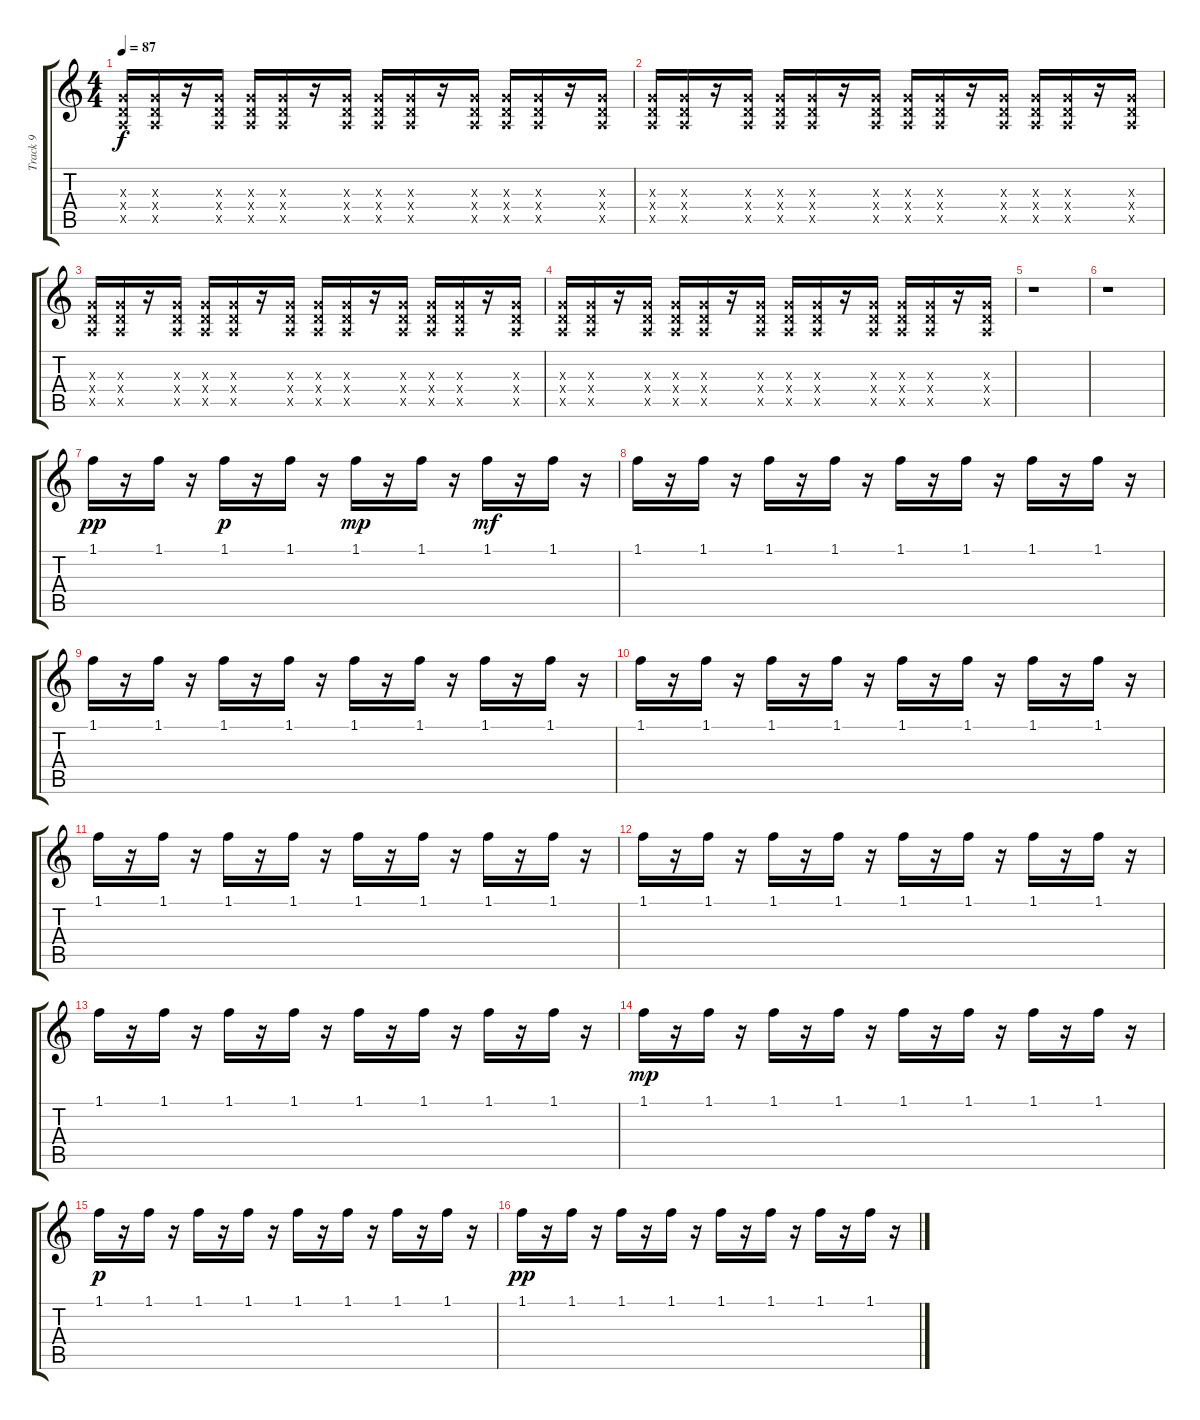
\track ("Track 9" "Track 9") {instrument overdrivenguitar}
\staff {score tabs}
\tuning (E4 B3 G3 D3 A2 E2) {hide}
\ts (4 4)
\tempo 87
\clef g2
\ks c
(0.3{x} 0.4{x} 0.5{x}).16{dy f} (0.3{x} 0.4{x} 0.5{x}).16 r.16 (0.3{x} 0.4{x} 0.5{x}).16 (0.3{x} 0.4{x} 0.5{x}).16 (0.3{x} 0.4{x} 0.5{x}).16 r.16 (0.3{x} 0.4{x} 0.5{x}).16 (0.3{x} 0.4{x} 0.5{x}).16 (0.3{x} 0.4{x} 0.5{x}).16 r.16 (0.3{x} 0.4{x} 0.5{x}).16 (0.3{x} 0.4{x} 0.5{x}).16 (0.3{x} 0.4{x} 0.5{x}).16 r.16 (0.3{x} 0.4{x} 0.5{x}).16 |
(0.3{x} 0.4{x} 0.5{x}).16 (0.3{x} 0.4{x} 0.5{x}).16 r.16 (0.3{x} 0.4{x} 0.5{x}).16 (0.3{x} 0.4{x} 0.5{x}).16 (0.3{x} 0.4{x} 0.5{x}).16 r.16 (0.3{x} 0.4{x} 0.5{x}).16 (0.3{x} 0.4{x} 0.5{x}).16 (0.3{x} 0.4{x} 0.5{x}).16 r.16 (0.3{x} 0.4{x} 0.5{x}).16 (0.3{x} 0.4{x} 0.5{x}).16 (0.3{x} 0.4{x} 0.5{x}).16 r.16 (0.3{x} 0.4{x} 0.5{x}).16 |
(0.3{x} 0.4{x} 0.5{x}).16 (0.3{x} 0.4{x} 0.5{x}).16 r.16 (0.3{x} 0.4{x} 0.5{x}).16 (0.3{x} 0.4{x} 0.5{x}).16 (0.3{x} 0.4{x} 0.5{x}).16 r.16 (0.3{x} 0.4{x} 0.5{x}).16 (0.3{x} 0.4{x} 0.5{x}).16 (0.3{x} 0.4{x} 0.5{x}).16 r.16 (0.3{x} 0.4{x} 0.5{x}).16 (0.3{x} 0.4{x} 0.5{x}).16 (0.3{x} 0.4{x} 0.5{x}).16 r.16 (0.3{x} 0.4{x} 0.5{x}).16 |
(0.3{x} 0.4{x} 0.5{x}).16 (0.3{x} 0.4{x} 0.5{x}).16 r.16 (0.3{x} 0.4{x} 0.5{x}).16 (0.3{x} 0.4{x} 0.5{x}).16 (0.3{x} 0.4{x} 0.5{x}).16 r.16 (0.3{x} 0.4{x} 0.5{x}).16 (0.3{x} 0.4{x} 0.5{x}).16 (0.3{x} 0.4{x} 0.5{x}).16 r.16 (0.3{x} 0.4{x} 0.5{x}).16 (0.3{x} 0.4{x} 0.5{x}).16 (0.3{x} 0.4{x} 0.5{x}).16 r.16 (0.3{x} 0.4{x} 0.5{x}).16 |
r.1 |
r.1 |
1.1.16{dy pp instrument fx4atmosphere} r.16 1.1.16 r.16 1.1.16{dy p} r.16 1.1.16 r.16 1.1.16{dy mp} r.16 1.1.16 r.16 1.1.16{dy mf} r.16 1.1.16 r.16 |
1.1.16 r.16 1.1.16 r.16 1.1.16 r.16 1.1.16 r.16 1.1.16 r.16 1.1.16 r.16 1.1.16 r.16 1.1.16 r.16 |
1.1.16 r.16 1.1.16 r.16 1.1.16 r.16 1.1.16 r.16 1.1.16 r.16 1.1.16 r.16 1.1.16 r.16 1.1.16 r.16 |
1.1.16 r.16 1.1.16 r.16 1.1.16 r.16 1.1.16 r.16 1.1.16 r.16 1.1.16 r.16 1.1.16 r.16 1.1.16 r.16 |
1.1.16 r.16 1.1.16 r.16 1.1.16 r.16 1.1.16 r.16 1.1.16 r.16 1.1.16 r.16 1.1.16 r.16 1.1.16 r.16 |
1.1.16 r.16 1.1.16 r.16 1.1.16 r.16 1.1.16 r.16 1.1.16 r.16 1.1.16 r.16 1.1.16 r.16 1.1.16 r.16 |
1.1.16 r.16 1.1.16 r.16 1.1.16 r.16 1.1.16 r.16 1.1.16 r.16 1.1.16 r.16 1.1.16 r.16 1.1.16 r.16 |
1.1.16{dy mp} r.16 1.1.16 r.16 1.1.16 r.16 1.1.16 r.16 1.1.16 r.16 1.1.16 r.16 1.1.16 r.16 1.1.16 r.16 |
1.1.16{dy p} r.16 1.1.16 r.16 1.1.16 r.16 1.1.16 r.16 1.1.16 r.16 1.1.16 r.16 1.1.16 r.16 1.1.16 r.16 |
1.1.16{dy pp} r.16 1.1.16 r.16 1.1.16 r.16 1.1.16 r.16 1.1.16 r.16 1.1.16 r.16 1.1.16 r.16 1.1.16 r.16
